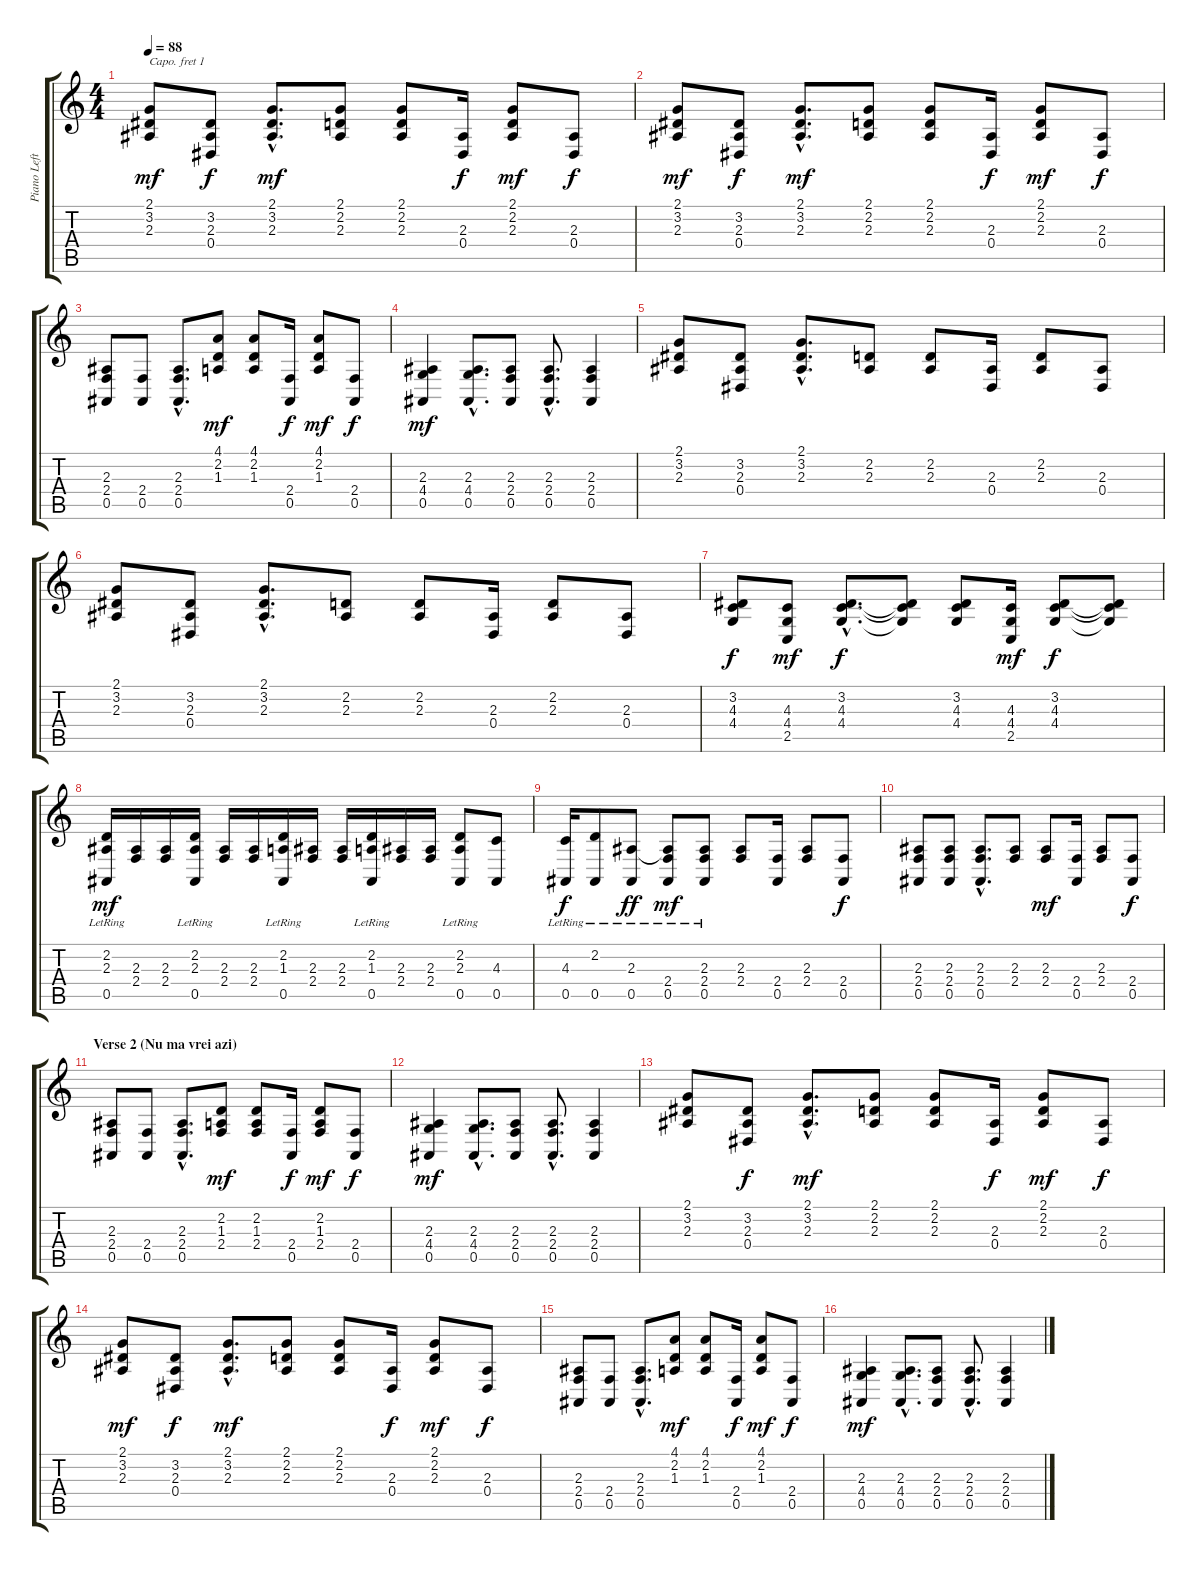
\track ("Piano Left Hand" "Piano Left") {instrument electricgrandpiano}
\staff {score tabs}
\capo 1
\tuning (E4 B3 G3 D3 A2 E2) {hide}
\ts (4 4)
\tempo 88
\clef g2
\ks c
(2.1 3.2 2.3).8{dy mf} (3.2 2.3 0.4).8{dy f} (2.1{hac} 3.2{hac} 2.3{hac}).8{d dy mf} (2.1 2.2 2.3).8 (2.1 2.2 2.3).8 (2.3 0.4).16{dy f} (2.1 2.2 2.3).8{dy mf} (2.3 0.4).8{dy f} |
(2.1 3.2 2.3).8{dy mf} (3.2 2.3 0.4).8{dy f} (2.1{hac} 3.2{hac} 2.3{hac}).8{d dy mf} (2.1 2.2 2.3).8 (2.1 2.2 2.3).8 (2.3 0.4).16{dy f} (2.1 2.2 2.3).8{dy mf} (2.3 0.4).8{dy f} |
(2.3 2.4 0.5).8 (2.4 0.5).8 (2.3{hac} 2.4{hac} 0.5{hac}).8{d} (4.1 2.2 1.3).8{dy mf} (4.1 2.2 1.3).8 (2.4 0.5).16{dy f} (4.1 2.2 1.3).8{dy mf} (2.4 0.5).8{dy f} |
(2.3 4.4 0.5).4{dy mf} (2.3{hac} 4.4{hac} 0.5{hac}).8{d} (2.3 2.4 0.5).8 (2.3{hac} 2.4{hac} 0.5{hac}).8{d} (2.3 2.4 0.5).4 |
(2.1 3.2 2.3).8 (3.2 2.3 0.4).8 (2.1{hac} 3.2{hac} 2.3{hac}).8{d} (2.2 2.3).8 (2.2 2.3).8 (2.3 0.4).16 (2.2 2.3).8 (2.3 0.4).8 |
(2.1 3.2 2.3).8 (3.2 2.3 0.4).8 (2.1{hac} 3.2{hac} 2.3{hac}).8{d} (2.2 2.3).8 (2.2 2.3).8 (2.3 0.4).16 (2.2 2.3).8 (2.3 0.4).8 |
(3.2 4.3 4.4).8{dy f} (4.3 4.4 2.5).8{dy mf} (3.2{hac} 4.3{hac} 4.4{hac}).8{d dy f} (3.2{t} 4.3{t} 4.4{t}).8 (3.2 4.3 4.4).8 (4.3 4.4 2.5).16{dy mf} (3.2 4.3 4.4).8{dy f} (3.2{t} 4.3{t} 4.4{t}).8 |
(2.2 2.3 0.5{lr}).16{dy mf} (2.3 2.4).16 (2.3 2.4).16 (2.2 2.3 0.5{lr}).16 (2.3 2.4).16 (2.3 2.4).16 (2.2 1.3 0.5{lr}).16 (2.3 2.4).16 (2.3 2.4).16 (2.2 1.3 0.5{lr}).16 (2.3 2.4).16 (2.3 2.4).16 (2.2 2.3 0.5{lr}).8 (4.3 0.5).8 |
(4.3 0.5{lr}).16{dy f} (2.2 0.5{lr}).8 (2.3 0.5{lr}).8{dy ff} (2.3{t} 2.4 0.5{lr}).8{dy mf} (2.3 2.4 0.5{lr}).8 (2.3 2.4).8 (2.4 0.5).16 (2.3 2.4).8 (2.4 0.5).8{dy f} |
(2.3 2.4 0.5).8 (2.3 2.4 0.5).8 (2.3{hac} 2.4{hac} 0.5{hac}).8{d} (2.3 2.4).8 (2.3 2.4).8{dy mf} (2.4 0.5).16 (2.3 2.4).8 (2.4 0.5).8{dy f} |
\section ("" "Verse 2 (Nu ma vrei azi)")
(2.3 2.4 0.5).8 (2.4 0.5).8 (2.3{hac} 2.4{hac} 0.5{hac}).8{d} (2.2 1.3 2.4).8{dy mf} (2.2 1.3 2.4).8 (2.4 0.5).16{dy f} (2.2 1.3 2.4).8{dy mf} (2.4 0.5).8{dy f} |
(2.3 4.4 0.5).4{dy mf} (2.3{hac} 4.4{hac} 0.5{hac}).8{d} (2.3 2.4 0.5).8 (2.3{hac} 2.4{hac} 0.5{hac}).8{d} (2.3 2.4 0.5).4 |
(2.1 3.2 2.3).8 (3.2 2.3 0.4).8{dy f} (2.1{hac} 3.2{hac} 2.3{hac}).8{d dy mf} (2.1 2.2 2.3).8 (2.1 2.2 2.3).8 (2.3 0.4).16{dy f} (2.1 2.2 2.3).8{dy mf} (2.3 0.4).8{dy f} |
(2.1 3.2 2.3).8{dy mf} (3.2 2.3 0.4).8{dy f} (2.1{hac} 3.2{hac} 2.3{hac}).8{d dy mf} (2.1 2.2 2.3).8 (2.1 2.2 2.3).8 (2.3 0.4).16{dy f} (2.1 2.2 2.3).8{dy mf} (2.3 0.4).8{dy f} |
(2.3 2.4 0.5).8 (2.4 0.5).8 (2.3{hac} 2.4{hac} 0.5{hac}).8{d} (4.1 2.2 1.3).8{dy mf} (4.1 2.2 1.3).8 (2.4 0.5).16{dy f} (4.1 2.2 1.3).8{dy mf} (2.4 0.5).8{dy f} |
(2.3 4.4 0.5).4{dy mf} (2.3{hac} 4.4{hac} 0.5{hac}).8{d} (2.3 2.4 0.5).8 (2.3{hac} 2.4{hac} 0.5{hac}).8{d} (2.3 2.4 0.5).4
